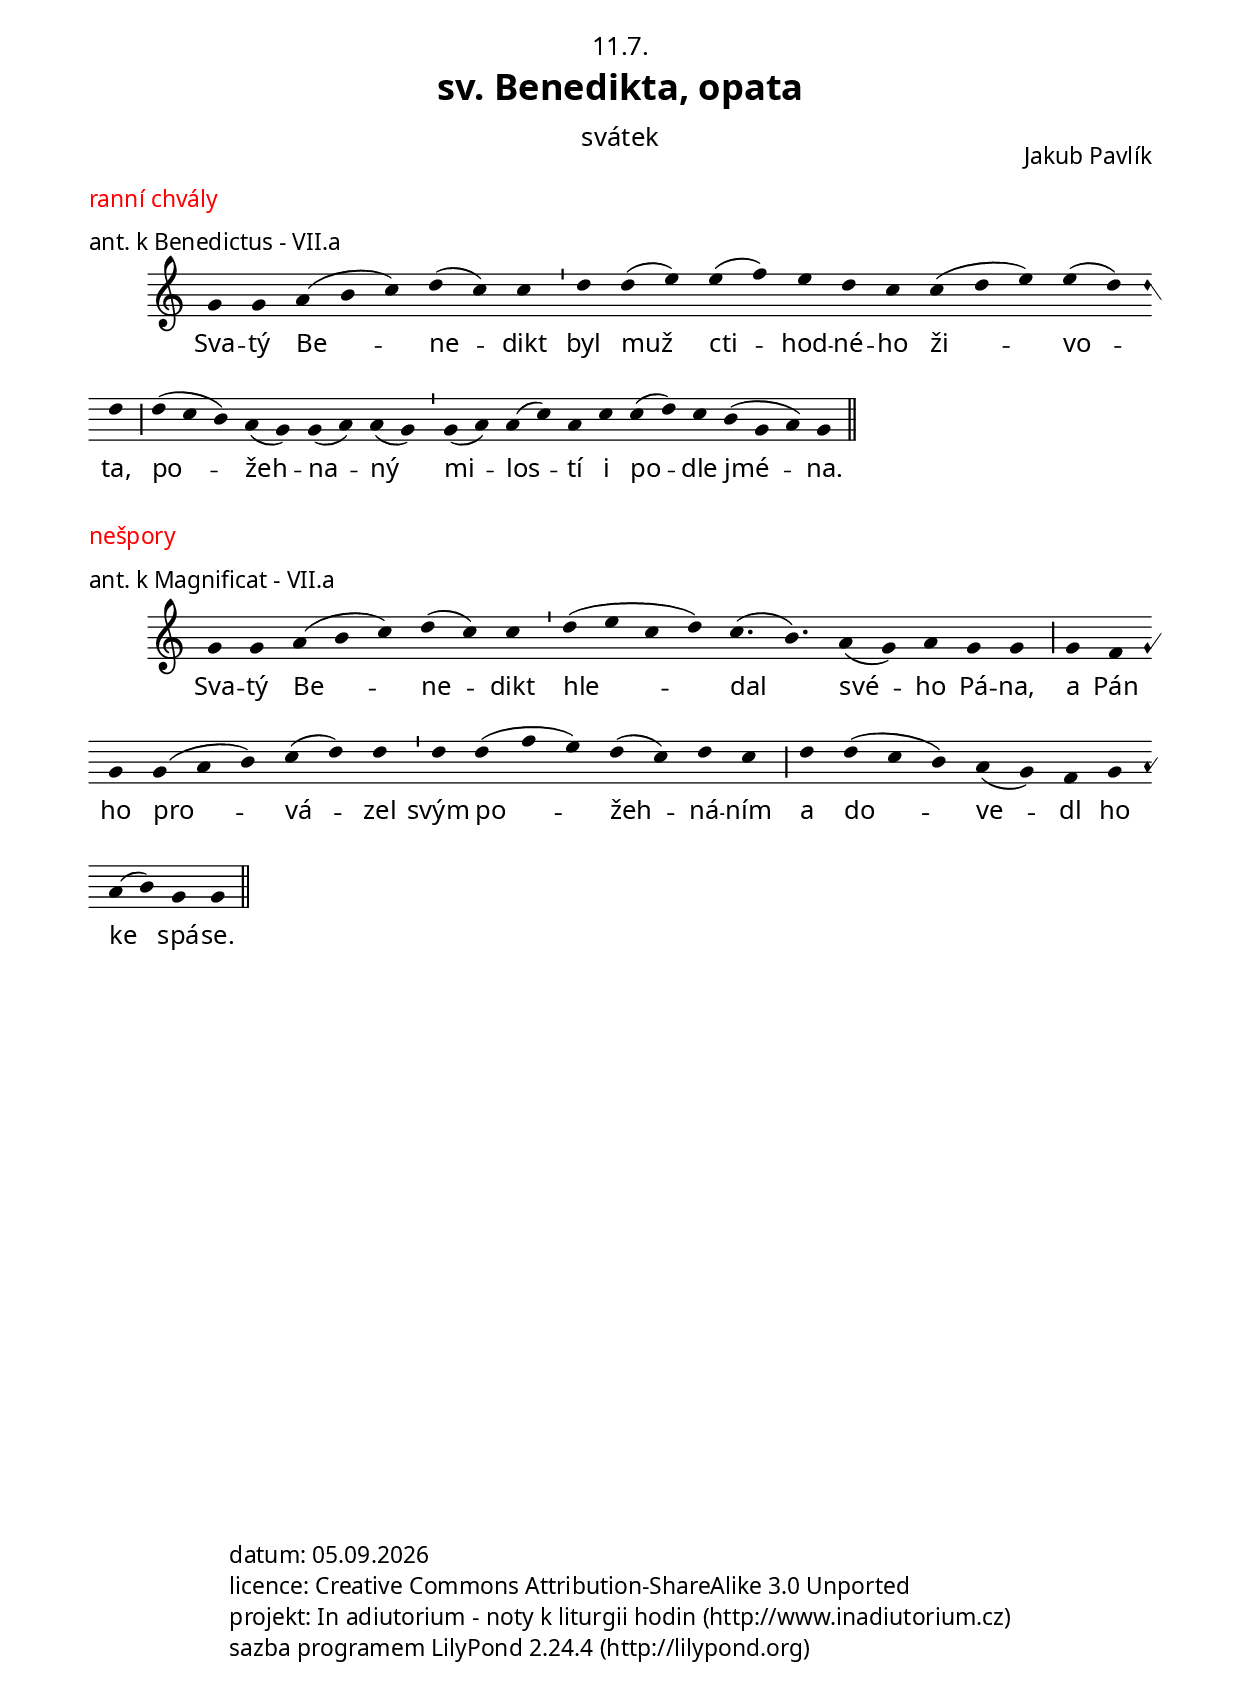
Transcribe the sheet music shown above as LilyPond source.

\version "2.15.37"

\include "../spolecne.ly"

\header {
  title = \markup\titleSvatek
            "sv. Benedikta, opata"
            svátek
            11.7.
  composer = "Jakub Pavlík"
}

\markup {\nadpisHodinka {"ranní chvály"}}

\score {
  \relative c'' {
    \choralniRezim
    g4 g a( b c) d( c) c \barMin
    d d( e) e( f) e d c c( d e) e( d) d \barMaior
    d( c b) a( g) g( a) a( g) \barMin
    g( a) a( c) a c c( d) c b( g a) g \barFinalis
  }
  \addlyrics {
    Sva -- tý Be -- ne -- dikt
    byl muž cti -- hod -- né -- ho ži -- vo -- ta,
    po -- žeh -- na -- ný
    mi -- los -- tí i po -- dle jmé -- na.
  }
  \header {
    quid = "ant. k Benedictus"
    modus = "VII"
    differentia = "a"
    psalmus = ""
    id = "aben"
    piece = \markup {\sestavTitulekBezZalmu}
  }
}

\markup {\nadpisHodinka {"nešpory"}}

\score {
  \relative c'' {
    \choralniRezim
    g4 g a( b c) d( c) c \barMin
    d( e c d) c4.( b) a4( g) a g g \barMaior
    g f g g( a b) c( d) d \barMin d d( f e) d( c) d c \barMaior
    d d( c b) a( g) f g a( b) g g \barFinalis
  }
  \addlyrics {
    Sva -- tý Be -- ne -- dikt
    hle -- dal své -- ho Pá -- na,
    a Pán ho pro -- vá -- zel svým po -- žeh -- ná -- ním
    a do -- ve -- dl ho ke spá -- se.
  }
  \header {
    quid = "ant. k Magnificat"
    modus = "VII"
    differentia = "a"
    psalmus = ""
    id = "amag"
    piece = \markup {\sestavTitulekBezZalmu}
  }
}